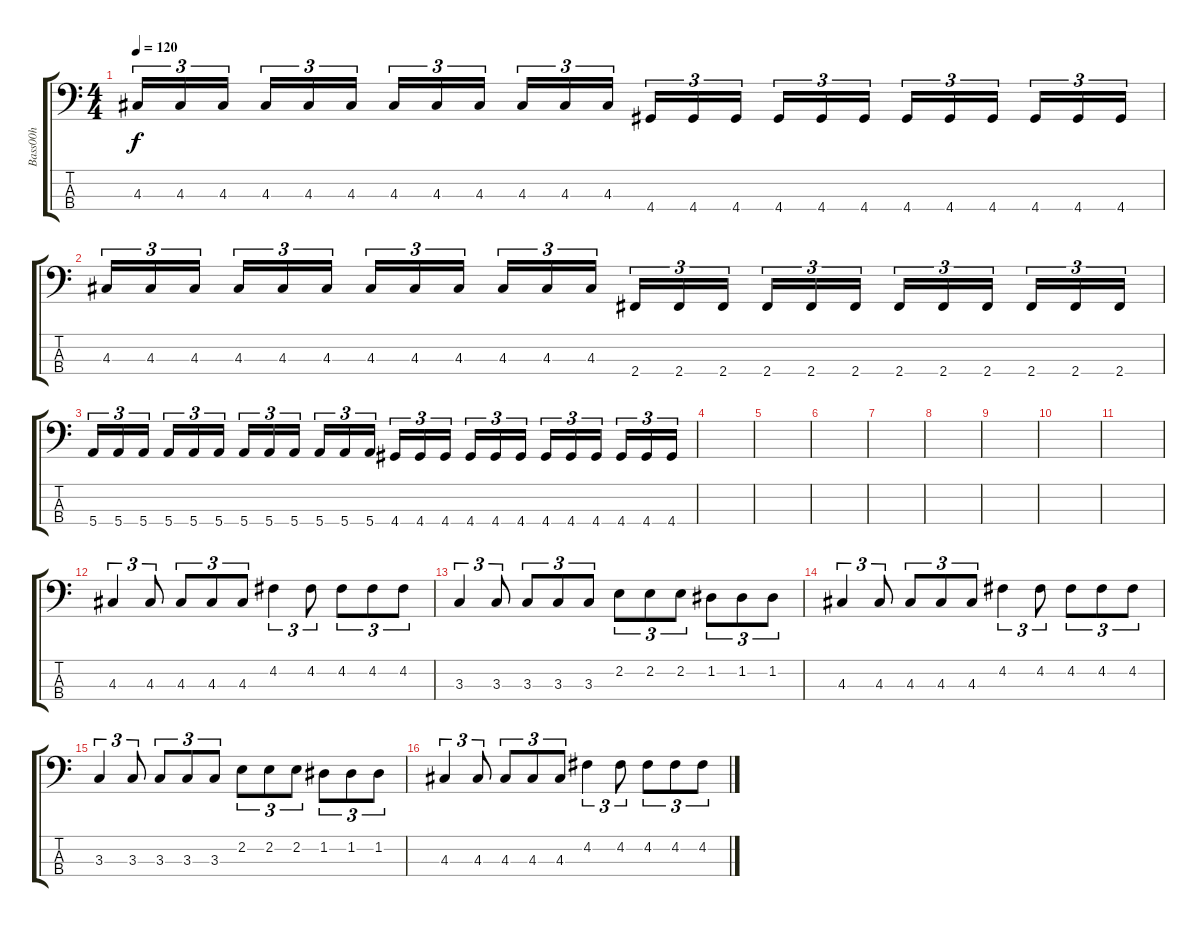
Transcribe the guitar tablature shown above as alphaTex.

\track ("Bass00h" "Bass00h") {instrument electricbassfinger}
\staff {score tabs}
\tuning (G2 D2 A1 E1) {hide}
\ts (4 4)
\tempo 120
\clef f4
\ks c
4.3.16{tu (3 2) dy f} 4.3.16{tu (3 2)} 4.3.16{tu (3 2) beam splitsecondary} 4.3.16{tu (3 2)} 4.3.16{tu (3 2)} 4.3.16{tu (3 2)} 4.3.16{tu (3 2)} 4.3.16{tu (3 2)} 4.3.16{tu (3 2) beam splitsecondary} 4.3.16{tu (3 2)} 4.3.16{tu (3 2)} 4.3.16{tu (3 2)} 4.4.16{tu (3 2)} 4.4.16{tu (3 2)} 4.4.16{tu (3 2) beam splitsecondary} 4.4.16{tu (3 2)} 4.4.16{tu (3 2)} 4.4.16{tu (3 2)} 4.4.16{tu (3 2)} 4.4.16{tu (3 2)} 4.4.16{tu (3 2) beam splitsecondary} 4.4.16{tu (3 2)} 4.4.16{tu (3 2)} 4.4.16{tu (3 2)} |
4.3.16{tu (3 2)} 4.3.16{tu (3 2)} 4.3.16{tu (3 2) beam splitsecondary} 4.3.16{tu (3 2)} 4.3.16{tu (3 2)} 4.3.16{tu (3 2)} 4.3.16{tu (3 2)} 4.3.16{tu (3 2)} 4.3.16{tu (3 2) beam splitsecondary} 4.3.16{tu (3 2)} 4.3.16{tu (3 2)} 4.3.16{tu (3 2)} 2.4.16{tu (3 2)} 2.4.16{tu (3 2)} 2.4.16{tu (3 2) beam splitsecondary} 2.4.16{tu (3 2)} 2.4.16{tu (3 2)} 2.4.16{tu (3 2)} 2.4.16{tu (3 2)} 2.4.16{tu (3 2)} 2.4.16{tu (3 2) beam splitsecondary} 2.4.16{tu (3 2)} 2.4.16{tu (3 2)} 2.4.16{tu (3 2)} |
5.4.16{tu (3 2)} 5.4.16{tu (3 2)} 5.4.16{tu (3 2) beam splitsecondary} 5.4.16{tu (3 2)} 5.4.16{tu (3 2)} 5.4.16{tu (3 2)} 5.4.16{tu (3 2)} 5.4.16{tu (3 2)} 5.4.16{tu (3 2) beam splitsecondary} 5.4.16{tu (3 2)} 5.4.16{tu (3 2)} 5.4.16{tu (3 2)} 4.4.16{tu (3 2)} 4.4.16{tu (3 2)} 4.4.16{tu (3 2) beam splitsecondary} 4.4.16{tu (3 2)} 4.4.16{tu (3 2)} 4.4.16{tu (3 2)} 4.4.16{tu (3 2)} 4.4.16{tu (3 2)} 4.4.16{tu (3 2) beam splitsecondary} 4.4.16{tu (3 2)} 4.4.16{tu (3 2)} 4.4.16{tu (3 2)} |
|
|
|
|
|
|
|
|
4.3.4{tu (3 2)} 4.3.8{tu (3 2)} 4.3.8{tu (3 2)} 4.3.8{tu (3 2)} 4.3.8{tu (3 2)} 4.2.4{tu (3 2)} 4.2.8{tu (3 2)} 4.2.8{tu (3 2)} 4.2.8{tu (3 2)} 4.2.8{tu (3 2)} |
3.3.4{tu (3 2)} 3.3.8{tu (3 2)} 3.3.8{tu (3 2)} 3.3.8{tu (3 2)} 3.3.8{tu (3 2)} 2.2.8{tu (3 2)} 2.2.8{tu (3 2)} 2.2.8{tu (3 2)} 1.2.8{tu (3 2)} 1.2.8{tu (3 2)} 1.2.8{tu (3 2)} |
4.3.4{tu (3 2)} 4.3.8{tu (3 2)} 4.3.8{tu (3 2)} 4.3.8{tu (3 2)} 4.3.8{tu (3 2)} 4.2.4{tu (3 2)} 4.2.8{tu (3 2)} 4.2.8{tu (3 2)} 4.2.8{tu (3 2)} 4.2.8{tu (3 2)} |
3.3.4{tu (3 2)} 3.3.8{tu (3 2)} 3.3.8{tu (3 2)} 3.3.8{tu (3 2)} 3.3.8{tu (3 2)} 2.2.8{tu (3 2)} 2.2.8{tu (3 2)} 2.2.8{tu (3 2)} 1.2.8{tu (3 2)} 1.2.8{tu (3 2)} 1.2.8{tu (3 2)} |
4.3.4{tu (3 2)} 4.3.8{tu (3 2)} 4.3.8{tu (3 2)} 4.3.8{tu (3 2)} 4.3.8{tu (3 2)} 4.2.4{tu (3 2)} 4.2.8{tu (3 2)} 4.2.8{tu (3 2)} 4.2.8{tu (3 2)} 4.2.8{tu (3 2)}
